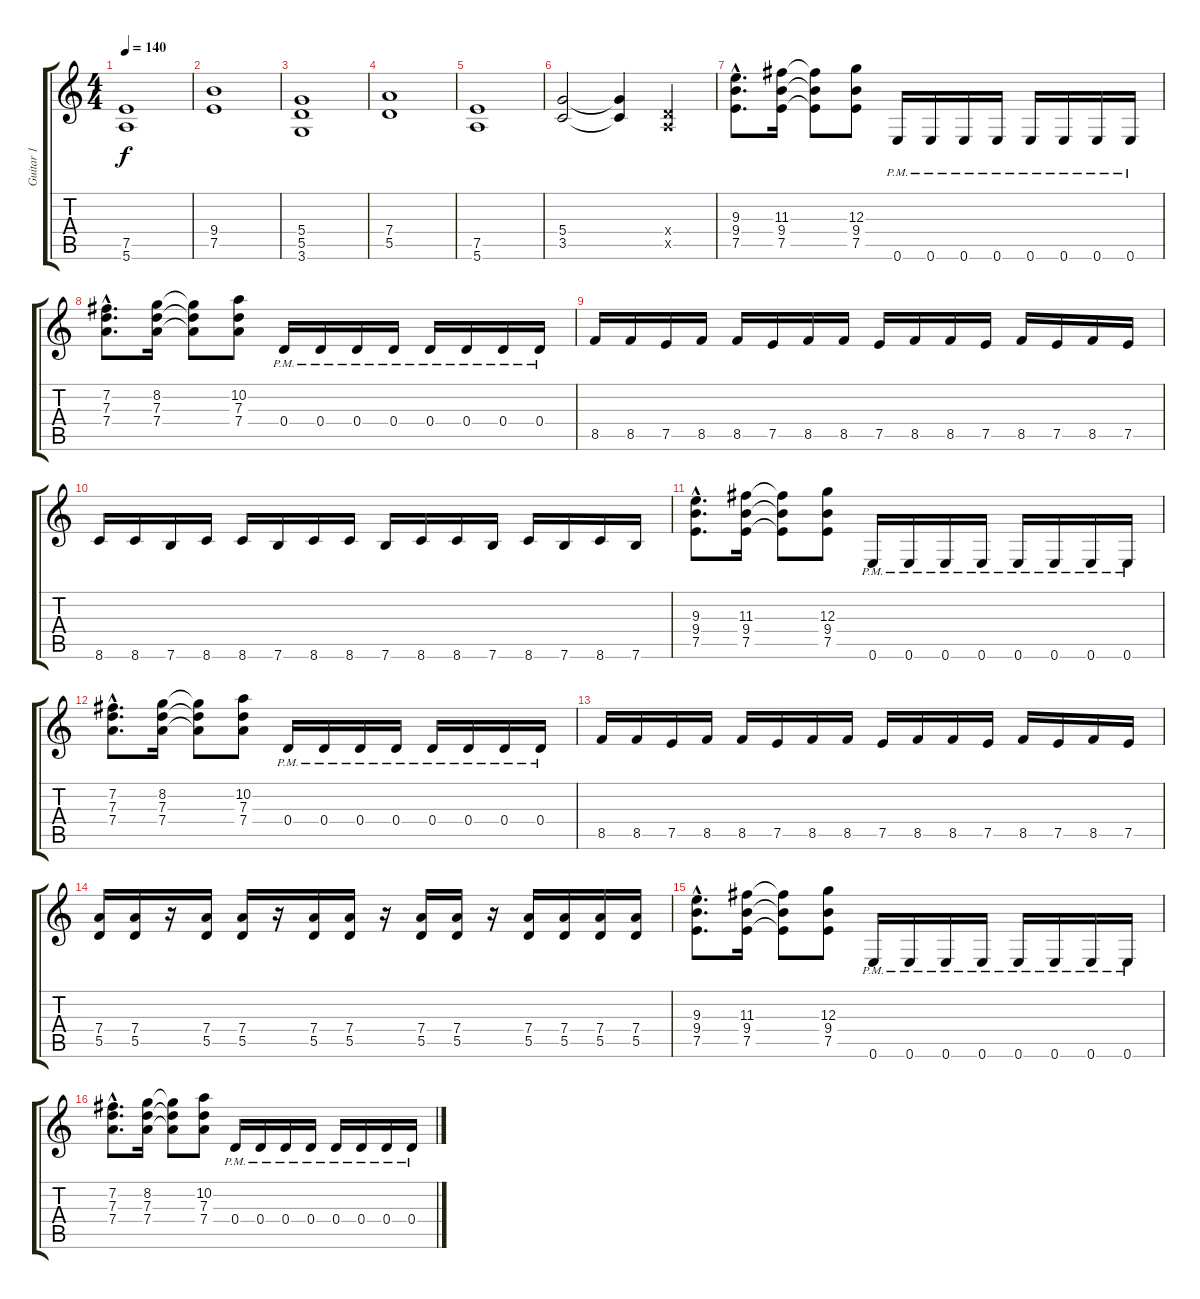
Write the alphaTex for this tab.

\track ("Guitar 1" "Guitar 1") {instrument distortionguitar}
\staff {score tabs}
\tuning (E4 B3 G3 D3 A2 E2) {hide}
\ts (4 4)
\tempo 140
\clef g2
\ks c
(7.5 5.6).1{dy f} |
(9.4 7.5).1 |
(5.4 5.5 3.6).1 |
(7.4 5.5).1 |
(7.5 5.6).1 |
(5.4 3.5).2 (5.4{t} 3.5{t}).4 (0.4{x} 0.5{x}).4 |
(9.3{hac} 9.4{hac} 7.5{hac}).8{d} (11.3 9.4 7.5).16 (11.3{t} 9.4{t} 7.5{t}).8 (12.3 9.4 7.5).8 0.6{pm}.16 0.6{pm}.16 0.6{pm}.16 0.6{pm}.16 0.6{pm}.16 0.6{pm}.16 0.6{pm}.16 0.6{pm}.16 |
(7.2{hac} 7.3{hac} 7.4{hac}).8{d} (8.2 7.3 7.4).16 (8.2{t} 7.3{t} 7.4{t}).8 (10.2 7.3 7.4).8 0.4{pm}.16 0.4{pm}.16 0.4{pm}.16 0.4{pm}.16 0.4{pm}.16 0.4{pm}.16 0.4{pm}.16 0.4{pm}.16 |
8.5.16 8.5.16 7.5.16 8.5.16 8.5.16 7.5.16 8.5.16 8.5.16 7.5.16 8.5.16 8.5.16 7.5.16 8.5.16 7.5.16 8.5.16 7.5.16 |
8.6.16 8.6.16 7.6.16 8.6.16 8.6.16 7.6.16 8.6.16 8.6.16 7.6.16 8.6.16 8.6.16 7.6.16 8.6.16 7.6.16 8.6.16 7.6.16 |
(9.3{hac} 9.4{hac} 7.5{hac}).8{d} (11.3 9.4 7.5).16 (11.3{t} 9.4{t} 7.5{t}).8 (12.3 9.4 7.5).8 0.6{pm}.16 0.6{pm}.16 0.6{pm}.16 0.6{pm}.16 0.6{pm}.16 0.6{pm}.16 0.6{pm}.16 0.6{pm}.16 |
(7.2{hac} 7.3{hac} 7.4{hac}).8{d} (8.2 7.3 7.4).16 (8.2{t} 7.3{t} 7.4{t}).8 (10.2 7.3 7.4).8 0.4{pm}.16 0.4{pm}.16 0.4{pm}.16 0.4{pm}.16 0.4{pm}.16 0.4{pm}.16 0.4{pm}.16 0.4{pm}.16 |
8.5.16 8.5.16 7.5.16 8.5.16 8.5.16 7.5.16 8.5.16 8.5.16 7.5.16 8.5.16 8.5.16 7.5.16 8.5.16 7.5.16 8.5.16 7.5.16 |
(7.4 5.5).16 (7.4 5.5).16 r.16 (7.4 5.5).16 (7.4 5.5).16 r.16 (7.4 5.5).16 (7.4 5.5).16 r.16 (7.4 5.5).16 (7.4 5.5).16 r.16 (7.4 5.5).16 (7.4 5.5).16 (7.4 5.5).16 (7.4 5.5).16 |
(9.3{hac} 9.4{hac} 7.5{hac}).8{d} (11.3 9.4 7.5).16 (11.3{t} 9.4{t} 7.5{t}).8 (12.3 9.4 7.5).8 0.6{pm}.16 0.6{pm}.16 0.6{pm}.16 0.6{pm}.16 0.6{pm}.16 0.6{pm}.16 0.6{pm}.16 0.6{pm}.16 |
(7.2{hac} 7.3{hac} 7.4{hac}).8{d} (8.2 7.3 7.4).16 (8.2{t} 7.3{t} 7.4{t}).8 (10.2 7.3 7.4).8 0.4{pm}.16 0.4{pm}.16 0.4{pm}.16 0.4{pm}.16 0.4{pm}.16 0.4{pm}.16 0.4{pm}.16 0.4{pm}.16
